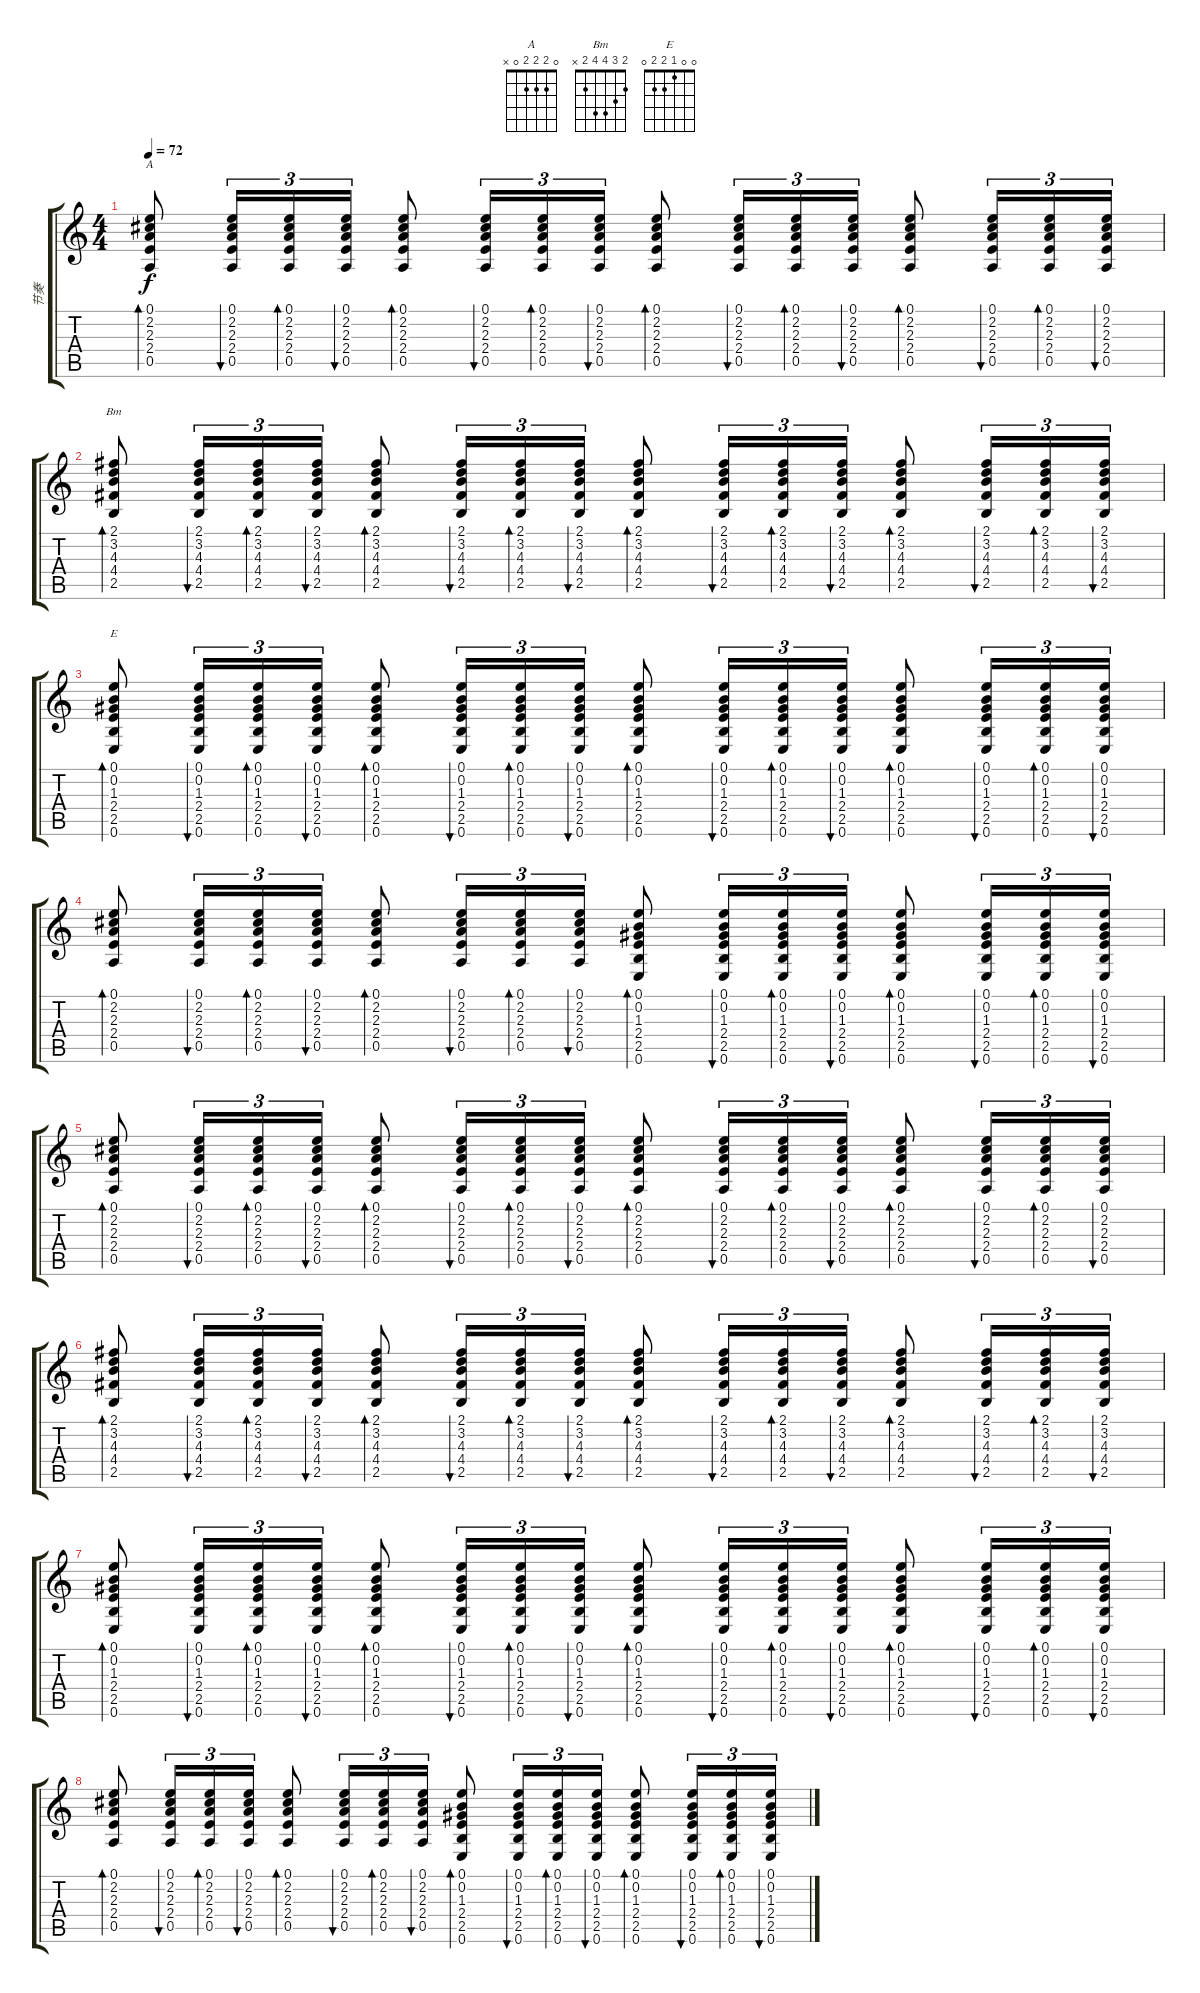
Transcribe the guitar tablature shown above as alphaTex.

\track ("节奏" "节奏") {instrument acousticguitarsteel}
\staff {score tabs}
\tuning (E4 B3 G3 D3 A2 E2) {hide}
\chord ("A" 0 2 2 2 0 x)
\chord ("Bm" 2 3 4 4 2 x)
\chord ("E" 0 0 1 2 2 0)
\ts (4 4)
\tempo 72
\clef g2
\ks c
(0.1 2.2 2.3 2.4 0.5).8{bd 30 ch "A" dy f} (0.1 2.2 2.3 2.4 0.5).16{tu (3 2) bu 30} (0.1 2.2 2.3 2.4 0.5).16{tu (3 2) bd 30} (0.1 2.2 2.3 2.4 0.5).16{tu (3 2) bu 30} (0.1 2.2 2.3 2.4 0.5).8{bd 30} (0.1 2.2 2.3 2.4 0.5).16{tu (3 2) bu 30} (0.1 2.2 2.3 2.4 0.5).16{tu (3 2) bd 30} (0.1 2.2 2.3 2.4 0.5).16{tu (3 2) bu 30} (0.1 2.2 2.3 2.4 0.5).8{bd 30} (0.1 2.2 2.3 2.4 0.5).16{tu (3 2) bu 30} (0.1 2.2 2.3 2.4 0.5).16{tu (3 2) bd 30} (0.1 2.2 2.3 2.4 0.5).16{tu (3 2) bu 30} (0.1 2.2 2.3 2.4 0.5).8{bd 30} (0.1 2.2 2.3 2.4 0.5).16{tu (3 2) bu 30} (0.1 2.2 2.3 2.4 0.5).16{tu (3 2) bd 30} (0.1 2.2 2.3 2.4 0.5).16{tu (3 2) bu 30} |
(2.1 3.2 4.3 4.4 2.5).8{bd 30 ch "Bm"} (2.1 3.2 4.3 4.4 2.5).16{tu (3 2) bu 30} (2.1 3.2 4.3 4.4 2.5).16{tu (3 2) bd 30} (2.1 3.2 4.3 4.4 2.5).16{tu (3 2) bu 30} (2.1 3.2 4.3 4.4 2.5).8{bd 30} (2.1 3.2 4.3 4.4 2.5).16{tu (3 2) bu 30} (2.1 3.2 4.3 4.4 2.5).16{tu (3 2) bd 30} (2.1 3.2 4.3 4.4 2.5).16{tu (3 2) bu 30} (2.1 3.2 4.3 4.4 2.5).8{bd 30} (2.1 3.2 4.3 4.4 2.5).16{tu (3 2) bu 30} (2.1 3.2 4.3 4.4 2.5).16{tu (3 2) bd 30} (2.1 3.2 4.3 4.4 2.5).16{tu (3 2) bu 30} (2.1 3.2 4.3 4.4 2.5).8{bd 30} (2.1 3.2 4.3 4.4 2.5).16{tu (3 2) bu 30} (2.1 3.2 4.3 4.4 2.5).16{tu (3 2) bd 30} (2.1 3.2 4.3 4.4 2.5).16{tu (3 2) bu 30} |
(0.1 0.2 1.3 2.4 2.5 0.6).8{bd 30 ch "E"} (0.1 0.2 1.3 2.4 2.5 0.6).16{tu (3 2) bu 30} (0.1 0.2 1.3 2.4 2.5 0.6).16{tu (3 2) bd 30} (0.1 0.2 1.3 2.4 2.5 0.6).16{tu (3 2) bu 30} (0.1 0.2 1.3 2.4 2.5 0.6).8{bd 30} (0.1 0.2 1.3 2.4 2.5 0.6).16{tu (3 2) bu 30} (0.1 0.2 1.3 2.4 2.5 0.6).16{tu (3 2) bd 30} (0.1 0.2 1.3 2.4 2.5 0.6).16{tu (3 2) bu 30} (0.1 0.2 1.3 2.4 2.5 0.6).8{bd 30} (0.1 0.2 1.3 2.4 2.5 0.6).16{tu (3 2) bu 30} (0.1 0.2 1.3 2.4 2.5 0.6).16{tu (3 2) bd 30} (0.1 0.2 1.3 2.4 2.5 0.6).16{tu (3 2) bu 30} (0.1 0.2 1.3 2.4 2.5 0.6).8{bd 30} (0.1 0.2 1.3 2.4 2.5 0.6).16{tu (3 2) bu 30} (0.1 0.2 1.3 2.4 2.5 0.6).16{tu (3 2) bd 30} (0.1 0.2 1.3 2.4 2.5 0.6).16{tu (3 2) bu 30} |
(0.1 2.2 2.3 2.4 0.5).8{bd 30} (0.1 2.2 2.3 2.4 0.5).16{tu (3 2) bu 30} (0.1 2.2 2.3 2.4 0.5).16{tu (3 2) bd 30} (0.1 2.2 2.3 2.4 0.5).16{tu (3 2) bu 30} (0.1 2.2 2.3 2.4 0.5).8{bd 30} (0.1 2.2 2.3 2.4 0.5).16{tu (3 2) bu 30} (0.1 2.2 2.3 2.4 0.5).16{tu (3 2) bd 30} (0.1 2.2 2.3 2.4 0.5).16{tu (3 2) bu 30} (0.1 0.2 1.3 2.4 2.5 0.6).8{bd 30} (0.1 0.2 1.3 2.4 2.5 0.6).16{tu (3 2) bu 30} (0.1 0.2 1.3 2.4 2.5 0.6).16{tu (3 2) bd 30} (0.1 0.2 1.3 2.4 2.5 0.6).16{tu (3 2) bu 30} (0.1 0.2 1.3 2.4 2.5 0.6).8{bd 30} (0.1 0.2 1.3 2.4 2.5 0.6).16{tu (3 2) bu 30} (0.1 0.2 1.3 2.4 2.5 0.6).16{tu (3 2) bd 30} (0.1 0.2 1.3 2.4 2.5 0.6).16{tu (3 2) bu 30} |
(0.1 2.2 2.3 2.4 0.5).8{bd 30} (0.1 2.2 2.3 2.4 0.5).16{tu (3 2) bu 30} (0.1 2.2 2.3 2.4 0.5).16{tu (3 2) bd 30} (0.1 2.2 2.3 2.4 0.5).16{tu (3 2) bu 30} (0.1 2.2 2.3 2.4 0.5).8{bd 30} (0.1 2.2 2.3 2.4 0.5).16{tu (3 2) bu 30} (0.1 2.2 2.3 2.4 0.5).16{tu (3 2) bd 30} (0.1 2.2 2.3 2.4 0.5).16{tu (3 2) bu 30} (0.1 2.2 2.3 2.4 0.5).8{bd 30} (0.1 2.2 2.3 2.4 0.5).16{tu (3 2) bu 30} (0.1 2.2 2.3 2.4 0.5).16{tu (3 2) bd 30} (0.1 2.2 2.3 2.4 0.5).16{tu (3 2) bu 30} (0.1 2.2 2.3 2.4 0.5).8{bd 30} (0.1 2.2 2.3 2.4 0.5).16{tu (3 2) bu 30} (0.1 2.2 2.3 2.4 0.5).16{tu (3 2) bd 30} (0.1 2.2 2.3 2.4 0.5).16{tu (3 2) bu 30} |
(2.1 3.2 4.3 4.4 2.5).8{bd 30} (2.1 3.2 4.3 4.4 2.5).16{tu (3 2) bu 30} (2.1 3.2 4.3 4.4 2.5).16{tu (3 2) bd 30} (2.1 3.2 4.3 4.4 2.5).16{tu (3 2) bu 30} (2.1 3.2 4.3 4.4 2.5).8{bd 30} (2.1 3.2 4.3 4.4 2.5).16{tu (3 2) bu 30} (2.1 3.2 4.3 4.4 2.5).16{tu (3 2) bd 30} (2.1 3.2 4.3 4.4 2.5).16{tu (3 2) bu 30} (2.1 3.2 4.3 4.4 2.5).8{bd 30} (2.1 3.2 4.3 4.4 2.5).16{tu (3 2) bu 30} (2.1 3.2 4.3 4.4 2.5).16{tu (3 2) bd 30} (2.1 3.2 4.3 4.4 2.5).16{tu (3 2) bu 30} (2.1 3.2 4.3 4.4 2.5).8{bd 30} (2.1 3.2 4.3 4.4 2.5).16{tu (3 2) bu 30} (2.1 3.2 4.3 4.4 2.5).16{tu (3 2) bd 30} (2.1 3.2 4.3 4.4 2.5).16{tu (3 2) bu 30} |
(0.1 0.2 1.3 2.4 2.5 0.6).8{bd 30} (0.1 0.2 1.3 2.4 2.5 0.6).16{tu (3 2) bu 30} (0.1 0.2 1.3 2.4 2.5 0.6).16{tu (3 2) bd 30} (0.1 0.2 1.3 2.4 2.5 0.6).16{tu (3 2) bu 30} (0.1 0.2 1.3 2.4 2.5 0.6).8{bd 30} (0.1 0.2 1.3 2.4 2.5 0.6).16{tu (3 2) bu 30} (0.1 0.2 1.3 2.4 2.5 0.6).16{tu (3 2) bd 30} (0.1 0.2 1.3 2.4 2.5 0.6).16{tu (3 2) bu 30} (0.1 0.2 1.3 2.4 2.5 0.6).8{bd 30} (0.1 0.2 1.3 2.4 2.5 0.6).16{tu (3 2) bu 30} (0.1 0.2 1.3 2.4 2.5 0.6).16{tu (3 2) bd 30} (0.1 0.2 1.3 2.4 2.5 0.6).16{tu (3 2) bu 30} (0.1 0.2 1.3 2.4 2.5 0.6).8{bd 30} (0.1 0.2 1.3 2.4 2.5 0.6).16{tu (3 2) bu 30} (0.1 0.2 1.3 2.4 2.5 0.6).16{tu (3 2) bd 30} (0.1 0.2 1.3 2.4 2.5 0.6).16{tu (3 2) bu 30} |
(0.1 2.2 2.3 2.4 0.5).8{bd 30} (0.1 2.2 2.3 2.4 0.5).16{tu (3 2) bu 30} (0.1 2.2 2.3 2.4 0.5).16{tu (3 2) bd 30} (0.1 2.2 2.3 2.4 0.5).16{tu (3 2) bu 30} (0.1 2.2 2.3 2.4 0.5).8{bd 30} (0.1 2.2 2.3 2.4 0.5).16{tu (3 2) bu 30} (0.1 2.2 2.3 2.4 0.5).16{tu (3 2) bd 30} (0.1 2.2 2.3 2.4 0.5).16{tu (3 2) bu 30} (0.1 0.2 1.3 2.4 2.5 0.6).8{bd 30} (0.1 0.2 1.3 2.4 2.5 0.6).16{tu (3 2) bu 30} (0.1 0.2 1.3 2.4 2.5 0.6).16{tu (3 2) bd 30} (0.1 0.2 1.3 2.4 2.5 0.6).16{tu (3 2) bu 30} (0.1 0.2 1.3 2.4 2.5 0.6).8{bd 30} (0.1 0.2 1.3 2.4 2.5 0.6).16{tu (3 2) bu 30} (0.1 0.2 1.3 2.4 2.5 0.6).16{tu (3 2) bd 30} (0.1 0.2 1.3 2.4 2.5 0.6).16{tu (3 2) bu 30}
